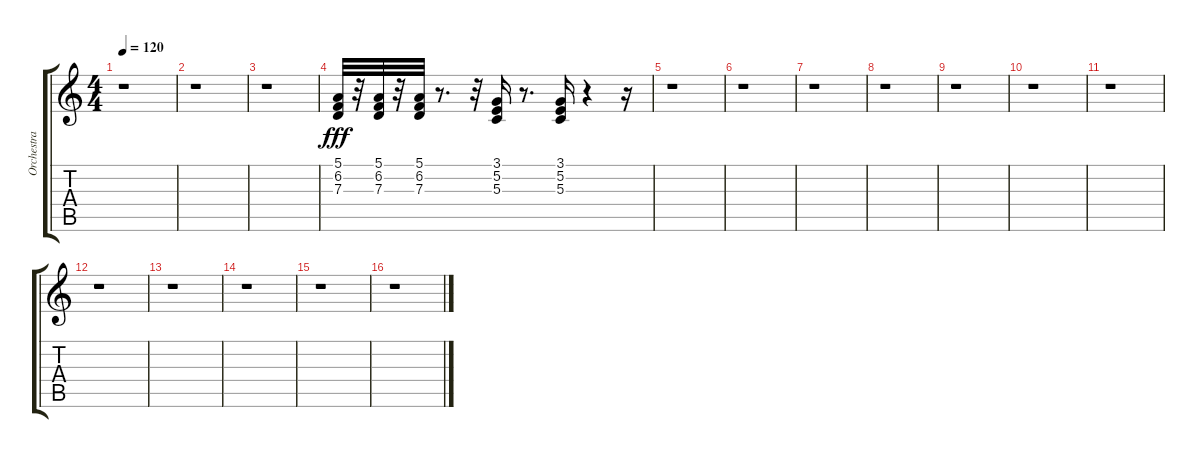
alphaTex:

\track ("Orchestra" "Orchestra") {instrument brasssection}
\staff {score tabs}
\tuning (E4 B3 G3 D3 A2 E2) {hide}
\ts (4 4)
\tempo 120
\clef g2
\ks c
r.1{dy f} |
r.1 |
r.1 |
(5.1 6.2 7.3).32{dy fff} r.32 (5.1 6.2 7.3).32 r.32 (5.1 6.2 7.3).32 r.8{d} r.32 (3.1 5.2 5.3).16 r.8{d} (3.1 5.2 5.3).16 r.4 r.16 |
r.1 |
r.1 |
r.1 |
r.1 |
r.1 |
r.1 |
r.1 |
r.1 |
r.1 |
r.1 |
r.1 |
r.1
